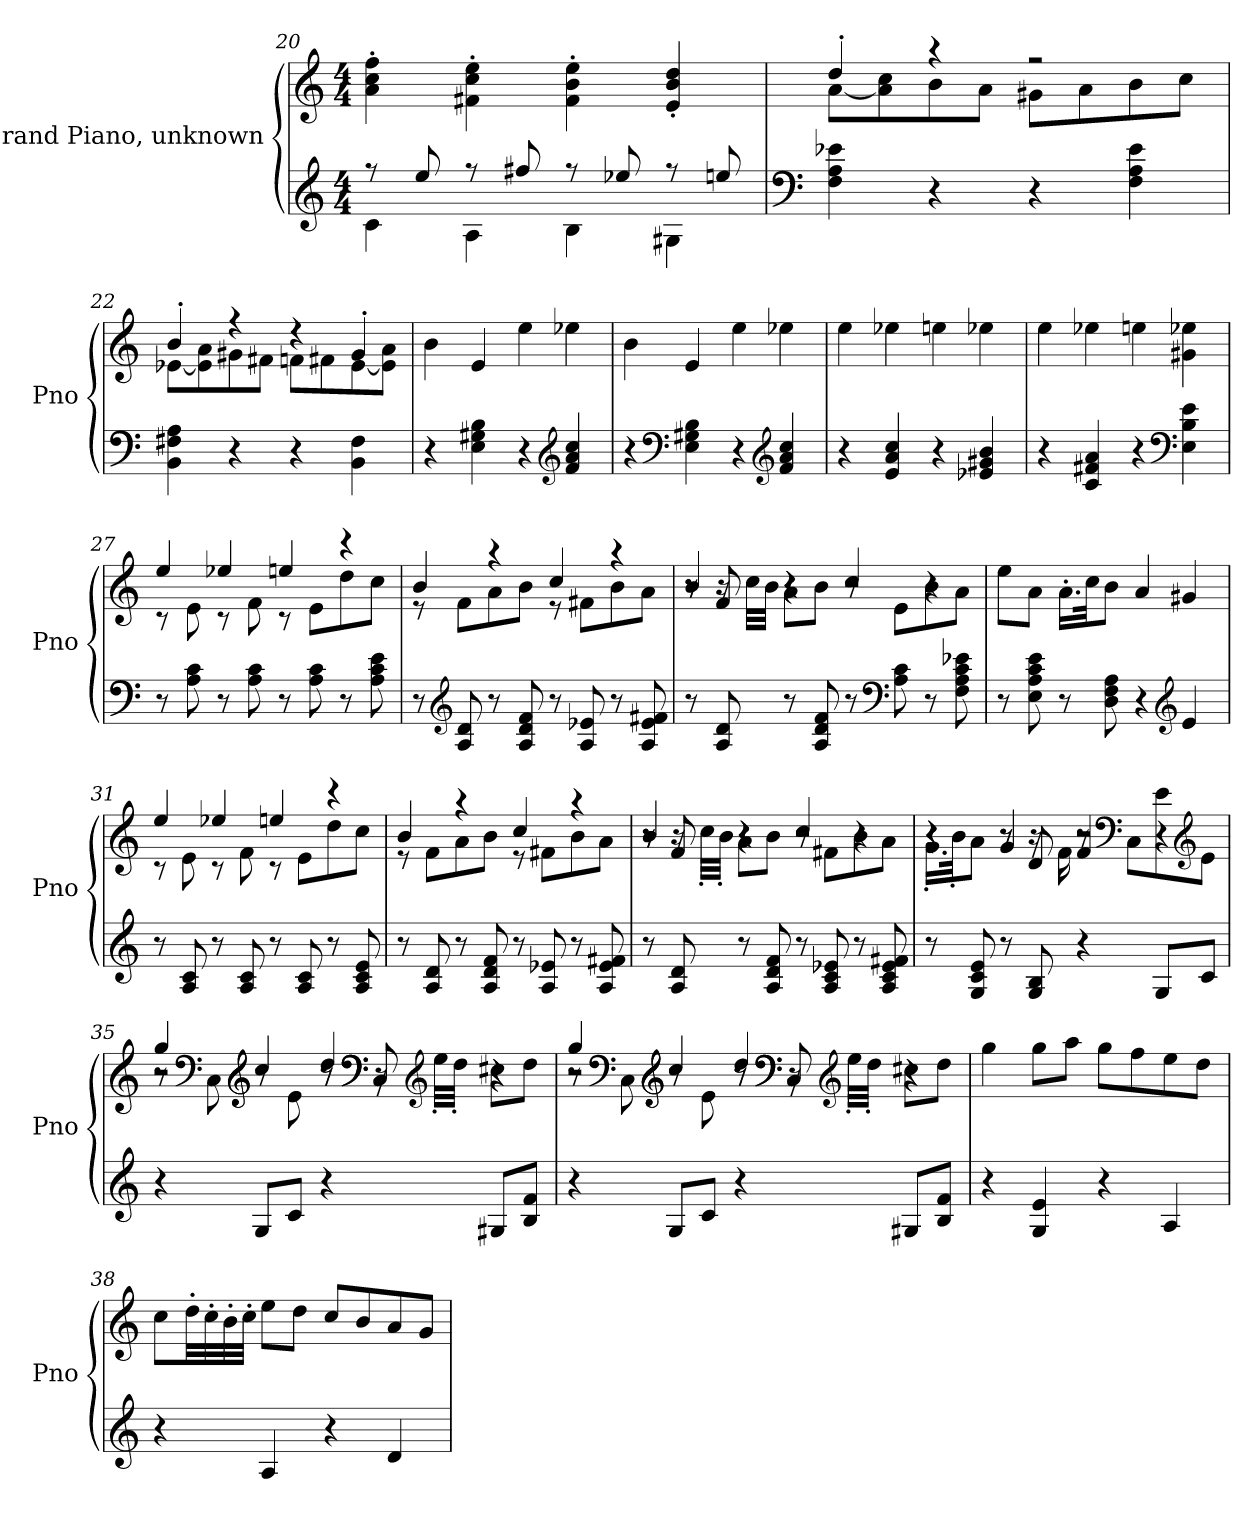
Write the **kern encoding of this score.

**kern	**kern
*part1	*part1
*staff2	*staff1
*I"Grand Piano, unknown	*
*I'Pno	*
*clefG2	*clefG2
*k[]	*k[]
*M4/4	*M4/4
=20	=20
*^	*
8r	4c\	4a\' 4cc\' 4ff\'
8ee/	.	.
8r	4A\	4f#X\' 4cc\' 4ee\'
8ff#X/	.	.
8r	4B\	4f#\' 4b\' 4ee\'
8ee-X/	.	.
8r	4G#X\	4e/' 4b/' 4dd/'
8een/	.	.
*v	*v	*
=21	=21
*clefF4	*
*	*^
4F\ 4A\ 4e-X\	4dd'/	[8a\L
.	.	8a\] 8cc\
4r	4r	8b\
.	.	8a\J
4r	2r	8g#X\L
.	.	8a\
4F\ 4A\ 4e-\	.	8b\
.	.	8cc\J
!!LO:LB:g=z	!!
=22	=22	=22
4BB\ 4F#X\ 4A\	4b'/	[8e-X\L
.	.	8e-\] 8a\
4r	4r	8g#X\
.	.	8f#X\J
4r	4r	8fn\L
.	.	8f#X\
4BB\ 4F#\	4g#'/	[8e-\
.	.	8e-\] 8a\J
*	*v	*v
=23	=23
4r	4b\
4E\ 4G#X\ 4B\	4e/
4r	4ee\
*clefG2	*
4f/ 4a/ 4cc/	4ee-X\
=24	=24
4r	4b\
*clefF4	*
4E\ 4G#X\ 4B\	4e/
4r	4ee\
*clefG2	*
4f/ 4a/ 4cc/	4ee-X\
=25	=25
4r	4ee\
4e/ 4a/ 4cc/	4ee-X\
4r	4een\
4e-X/ 4g#X/ 4b/	4ee-X\
=26	=26
4r	4ee\
4c/ 4f#X/ 4a/	4ee-X\
4r	4een\
*clefF4	*
4E\ 4B\ 4e\	4g#X\ 4ee-X\
!!LO:LB:g=z
=27	=27
*	*^
8r	4ee/	8r
8A\ 8c\	.	8e\
8r	4ee-X/	8r
8A\ 8c\	.	8f\
8r	4een/	8r
8A\ 8c\	.	8e\L
8r	4r	8dd\
8A\ 8c\ 8e\	.	8cc\J
=28	=28	=28
8r	4b/	8r
*clefG2	*	*
8A/ 8d/	.	8f\L
8r	4r	8a\
8A/ 8d/ 8f/	.	8b\J
8r	4cc/	8r
8A/ 8e-X/	.	8f#X\L
8r	4r	8b\
8A/ 8e-/ 8f#X/	.	8a\J
=29	=29	=29
*	*	*^
8r	4b/	8r	8r
8A/ 8d/	.	16r	8f/
.	.	32cc\LLL	.
.	.	32b\JJJ	.
8r	4r	8a\L	4r
8A/ 8d/ 8f/	.	8b\J	.
8r	4cc/	8r	2r
*clefF4	*	*	*
8A\ 8c\	.	8e\L	.
8r	4r	8b\	.
8F\ 8A\ 8c\ 8e-X\	.	8a\J	.
*	*v	*v	*v
=30	=30
8r	8ee\L
8E\ 8A\ 8c\ 8e\	8a\J
8r	16.a'\LL
.	32cc\JK
8D\ 8F\ 8A\	8b\J
4r	4a/
*clefG2	*
4e/	4g#X/
!!LO:LB:g=z
=31	=31
*	*^
8r	4ee/	8r
8A/ 8c/	.	8e\
8r	4ee-X/	8r
8A/ 8c/	.	8f\
8r	4een/	8r
8A/ 8c/	.	8e\L
8r	4r	8dd\
8A/ 8c/ 8e/	.	8cc\J
=32	=32	=32
8r	4b/	8r
8A/ 8d/	.	8f\L
8r	4r	8a\
8A/ 8d/ 8f/	.	8b\J
8r	4cc/	8r
8A/ 8e-X/	.	8f#X\L
8r	4r	8b\
8A/ 8e-/ 8f#X/	.	8a\J
=33	=33	=33
*	*	*^
8r	4b/	8r	8r
8A/ 8d/	.	16r	8f/
.	.	32cc'\LLL	.
.	.	32b'\JJJ	.
8r	4r	8a\L	4r
8A/ 8d/ 8f/	.	8b\J	.
8r	4cc/	8r	2r
8A/ 8c/ 8e-X/	.	8f#X\L	.
8r	4r	8b\	.
8A/ 8c/ 8e-/ 8f#X/	.	8a\J	.
!!LO:LB:g=z	!!	!!
=34	=34	=34	=34
8r	4r	16.g'\LL	4r
.	.	32b'\JK	.
8G/ 8c/ 8e/	.	8a\J	.
8r	4g/	8r	8r
8G/ 8B/	.	16r	8d/
.	.	16f\	.
4r	4f/	8r	2r
*	*clefF4	*	*
.	.	8C\L	.
8G/L	4r	8e\	.
*	*clefG2	*	*
8c/J	.	8e\J	.
=35	=35	=35	=35
4r	4gg/	8r	2r
*	*clefF4	*	*
.	.	8C\	.
*	*clefG2	*	*
8G/L	4cc/	8r	.
8c/J	.	8e\	.
4r	4dd/	8r	8r
*	*clefF4	*	*
.	.	16r	8C/
*	*clefG2	*	*
.	.	32ee'\LLL	.
.	.	32dd'\JJJ	.
8G#X/L	4r	8cc#X\L	4r
8B/ 8f/J	.	8dd\J	.
!!LO:LB:g=z	!!	!!
=36	=36	=36	=36
4r	4gg/	8r	2r
*	*clefF4	*	*
.	.	8C\	.
*	*clefG2	*	*
8G/L	4cc/	8r	.
8c/J	.	8e\	.
4r	4dd/	8r	8r
*	*clefF4	*	*
.	.	16r	8C/
*	*clefG2	*	*
.	.	32ee'\LLL	.
.	.	32dd'\JJJ	.
8G#X/L	4r	8cc#X\L	4r
8B/ 8f/J	.	8dd\J	.
*	*v	*v	*v
=37	=37
4r	4gg\
4G/ 4e/	8gg\L
.	8aa\J
4r	8gg\L
.	8ff\
4A/	8ee\
.	8dd\J
=38	=38
4r	8cc\L
.	32dd'\LL
.	32cc'\
.	32b'\
.	32cc'\JJJ
4A/	8ee\L
.	8dd\J
4r	8cc/L
.	8b/
4d/	8a/
.	8g/J
=	=
*-	*-
